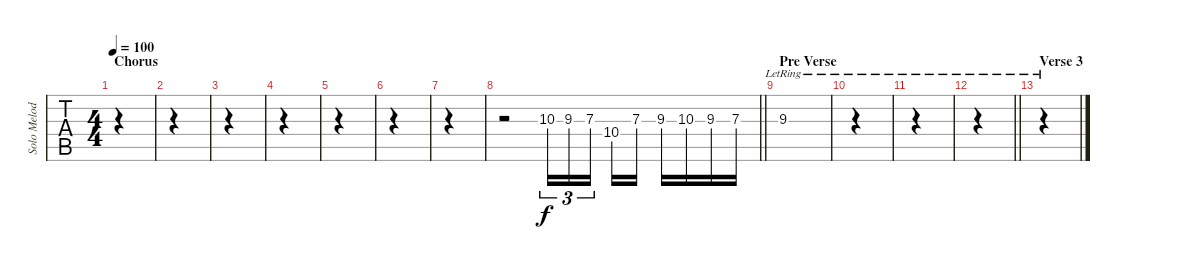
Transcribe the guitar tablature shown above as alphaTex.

\track ("Solo Melodics" "Solo Melod") {instrument distortionguitar}
\staff {tabs}
\tuning (D4 A3 F3 C3 G2 D2) {hide}
\ts (4 4)
\section ("" "Chorus")
\tempo 100
\clef g2
\ks c
|
|
|
|
|
|
|
\barLineRight lightlight
r.2 10.3.16{tu (3 2)} 9.3.16{tu (3 2)} 7.3.16{tu (3 2) beam splitsecondary} 10.4.16 7.3.16 9.3.16 10.3.16 9.3.16 7.3.16 |
\section ("" "Pre Verse")
9.3{lr}.1 |
|
|
\barLineRight lightlight
|
\section ("" "Verse 3")
